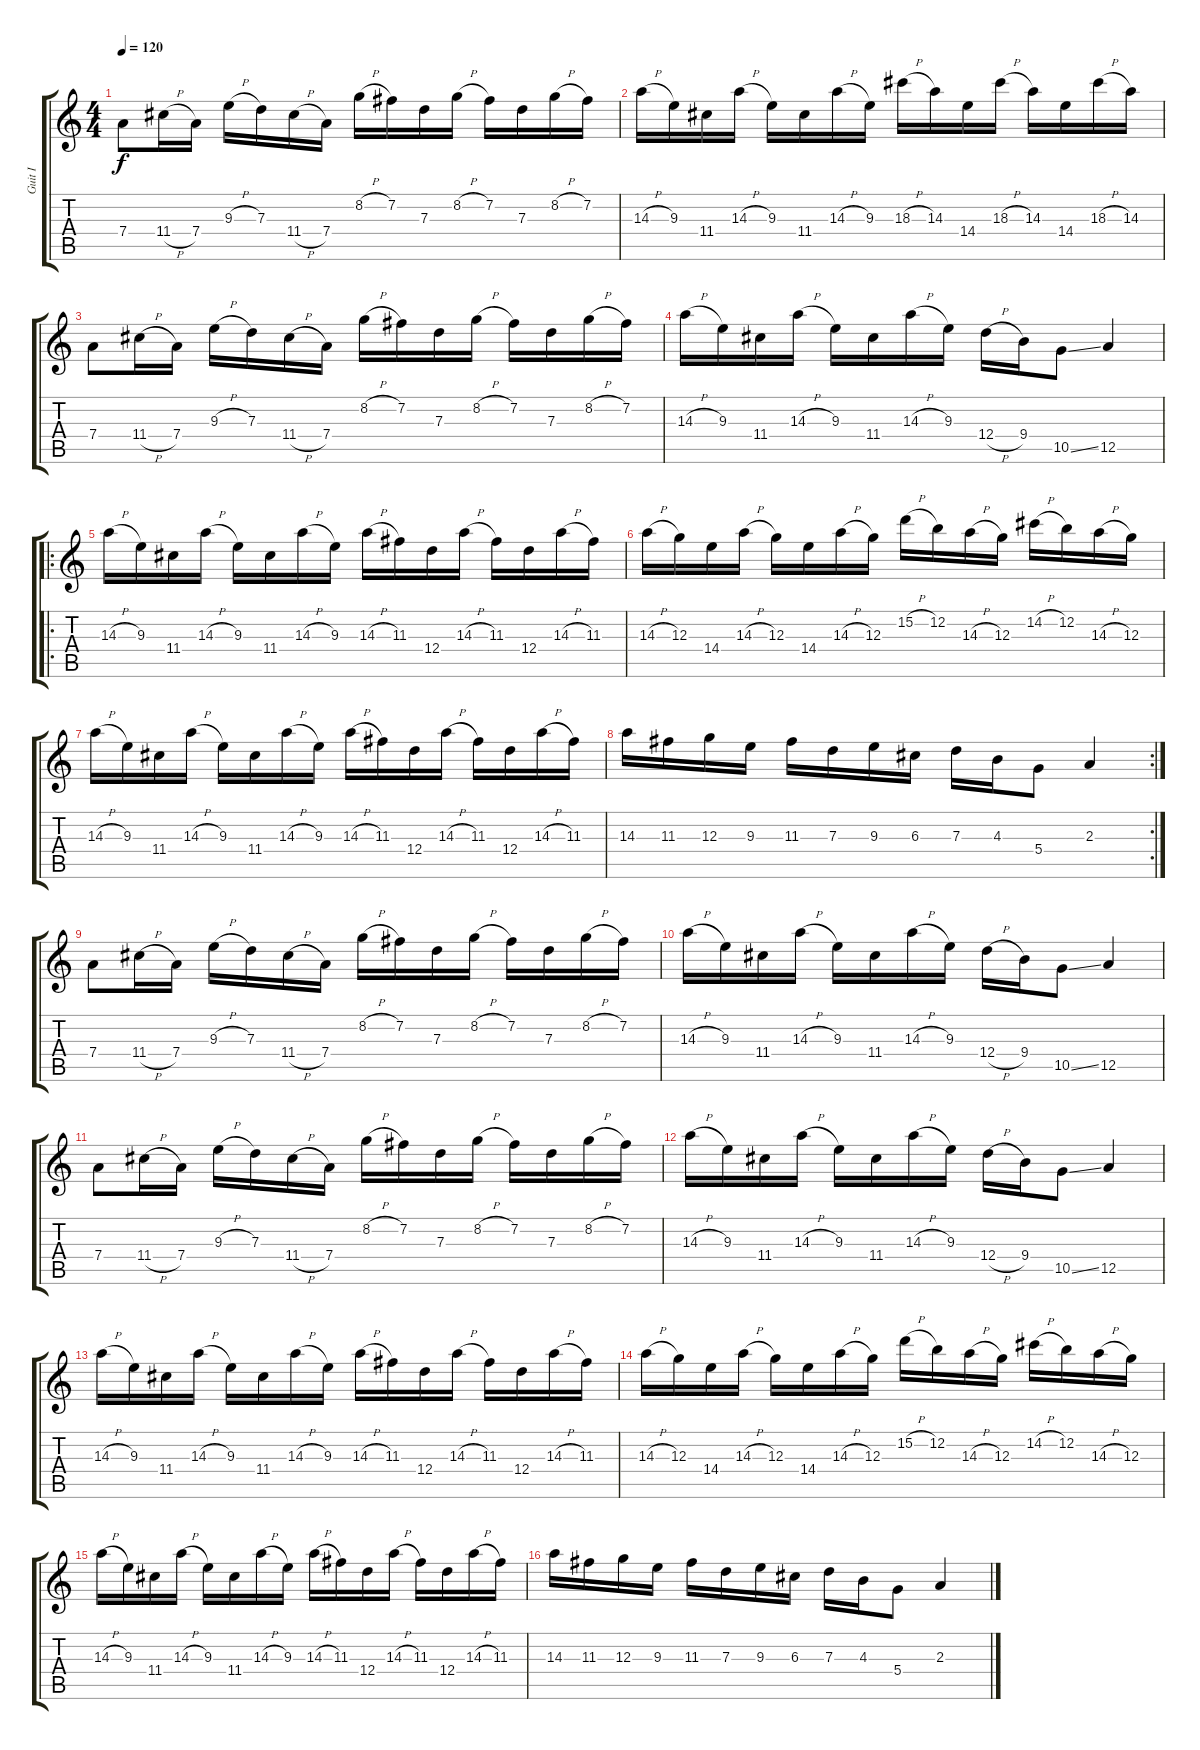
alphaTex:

\track ("Guit I" "Guit I") {instrument distortionguitar}
\staff {score tabs}
\tuning (E4 B3 G3 D3 A2 E2) {hide}
\ts (4 4)
\tempo 120
\clef g2
\ks c
7.4.8{dy f} 11.4{h}.16 7.4.16 9.3{h}.16 7.3.16 11.4{h}.16 7.4.16 8.2{h}.16 7.2.16 7.3.16 8.2{h}.16 7.2.16 7.3.16 8.2{h}.16 7.2.16 |
14.3{h}.16 9.3.16 11.4.16 14.3{h}.16 9.3.16 11.4.16 14.3{h}.16 9.3.16 18.3{h}.16 14.3.16 14.4.16 18.3{h}.16 14.3.16 14.4.16 18.3{h}.16 14.3.16 |
7.4.8 11.4{h}.16 7.4.16 9.3{h}.16 7.3.16 11.4{h}.16 7.4.16 8.2{h}.16 7.2.16 7.3.16 8.2{h}.16 7.2.16 7.3.16 8.2{h}.16 7.2.16 |
14.3{h}.16 9.3.16 11.4.16 14.3{h}.16 9.3.16 11.4.16 14.3{h}.16 9.3.16 12.4{h}.16 9.4.16 10.5{ss}.8 12.5.4 |
\ro
14.3{h}.16 9.3.16 11.4.16 14.3{h}.16 9.3.16 11.4.16 14.3{h}.16 9.3.16 14.3{h}.16 11.3.16 12.4.16 14.3{h}.16 11.3.16 12.4.16 14.3{h}.16 11.3.16 |
14.3{h}.16 12.3.16 14.4.16 14.3{h}.16 12.3.16 14.4.16 14.3{h}.16 12.3.16 15.2{h}.16 12.2.16 14.3{h}.16 12.3.16 14.2{h}.16 12.2.16 14.3{h}.16 12.3.16 |
14.3{h}.16 9.3.16 11.4.16 14.3{h}.16 9.3.16 11.4.16 14.3{h}.16 9.3.16 14.3{h}.16 11.3.16 12.4.16 14.3{h}.16 11.3.16 12.4.16 14.3{h}.16 11.3.16 |
\rc 2
14.3.16 11.3.16 12.3.16 9.3.16 11.3.16 7.3.16 9.3.16 6.3.16 7.3.16 4.3.16 5.4.8 2.3.4 |
7.4.8 11.4{h}.16 7.4.16 9.3{h}.16 7.3.16 11.4{h}.16 7.4.16 8.2{h}.16 7.2.16 7.3.16 8.2{h}.16 7.2.16 7.3.16 8.2{h}.16 7.2.16 |
14.3{h}.16 9.3.16 11.4.16 14.3{h}.16 9.3.16 11.4.16 14.3{h}.16 9.3.16 12.4{h}.16 9.4.16 10.5{ss}.8 12.5.4 |
7.4.8 11.4{h}.16 7.4.16 9.3{h}.16 7.3.16 11.4{h}.16 7.4.16 8.2{h}.16 7.2.16 7.3.16 8.2{h}.16 7.2.16 7.3.16 8.2{h}.16 7.2.16 |
14.3{h}.16 9.3.16 11.4.16 14.3{h}.16 9.3.16 11.4.16 14.3{h}.16 9.3.16 12.4{h}.16 9.4.16 10.5{ss}.8 12.5.4 |
14.3{h}.16 9.3.16 11.4.16 14.3{h}.16 9.3.16 11.4.16 14.3{h}.16 9.3.16 14.3{h}.16 11.3.16 12.4.16 14.3{h}.16 11.3.16 12.4.16 14.3{h}.16 11.3.16 |
14.3{h}.16 12.3.16 14.4.16 14.3{h}.16 12.3.16 14.4.16 14.3{h}.16 12.3.16 15.2{h}.16 12.2.16 14.3{h}.16 12.3.16 14.2{h}.16 12.2.16 14.3{h}.16 12.3.16 |
14.3{h}.16 9.3.16 11.4.16 14.3{h}.16 9.3.16 11.4.16 14.3{h}.16 9.3.16 14.3{h}.16 11.3.16 12.4.16 14.3{h}.16 11.3.16 12.4.16 14.3{h}.16 11.3.16 |
14.3.16 11.3.16 12.3.16 9.3.16 11.3.16 7.3.16 9.3.16 6.3.16 7.3.16 4.3.16 5.4.8 2.3.4
